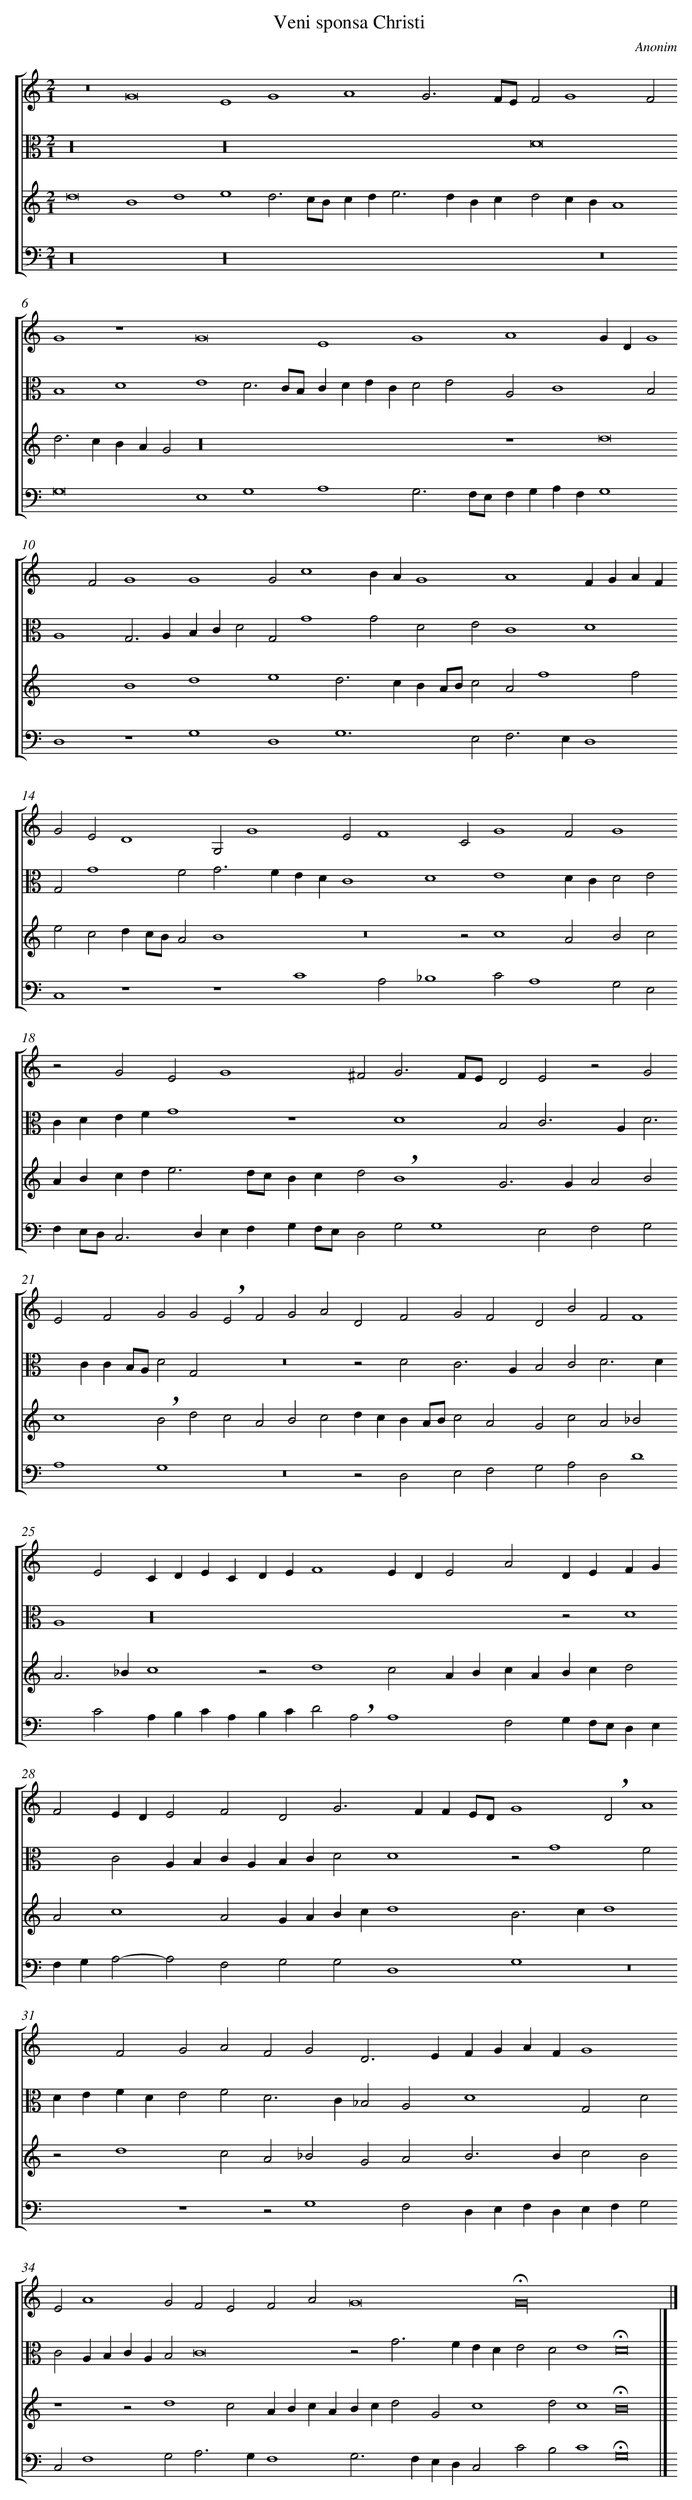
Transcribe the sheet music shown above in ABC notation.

X:1
T: Veni sponsa Christi
C: Anonim
L: 1/4
M: 2/1
%%staves [1 2 3 4]
V: 1
V: 2 clef=alto
V: 3 clef=treble
V: 4
K: C
[V:1] z8 [|]
[V:2] z16 [|]
[V:3] d8 [|]
[V:4] z16 [|]
[V:1] G8 [|]
[V:2]  [|]
[V:3] B4d4 [|]
[V:4]  [|]
[V:1] E4G4 [|]
[V:2] z16 [|]
[V:3] e4d3c/B/ [|]
[V:4] z16 [|]
[V:1] A4G3F/E/ [|]
[V:2]  [|]
[V:3] cd2<e2dBc [|]
[V:4]  [|]
[V:1] F2G4F2 [|]
[V:2] D8 [|]
[V:3] d2cBA4 [|]
[V:4] z8 [|]
[V:1] G4z4 [|]
[V:2] B,4D4 [|]
[V:3] d2>c2BAG2 [|]
[V:4] G,8 [|]
[V:1] G8 [|]
[V:2] E4D3C/B,/ [|]
[V:3] z16 [|]
[V:4] E,4G,4 [|]
[V:1] E4G4 [|]
[V:2] CDECD2E2 [|]
[V:3]  [|]
[V:4] A,4G,3F,/E,/ [|]
[V:1] A4GDG4 [|]
[V:2] A,2C4B,2 [|]
[V:3] z4d8 [|]
[V:4] F,G,A,F,G,4 [|]
[V:1] F2G4 [|]
[V:2] A,4G,3A, [|]
[V:3] B4 [|]
[V:4] D,4z4 [|]
[V:1] G4G2c4 [|]
[V:2] B,CD2G,2G4 [|]
[V:3] d4e4 [|]
[V:4] G,4D,4 [|]
[V:1] BAG4 [|]
[V:2] G2D2E2 [|]
[V:3] d2>c2BA/B/c2 [|]
[V:4] G,6E,2 [|]
[V:1] A4FGAF [|]
[V:2] C4D4 [|]
[V:3] A2f4f2 [|]
[V:4] F,2>E,2D,4 [|]
[V:1] G2E2D4 [|]
[V:2] G,2G4F2 [|]
[V:3] e2c2dc/B/A2 [|]
[V:4] C,4z4 [|]
[V:1] G,2G4E2 [|]
[V:2] G2>F2EDC4 [|]
[V:3] B4z8 [|]
[V:4] z4C4 [|]
[V:1] F4C2G4 [|]
[V:2] D4E4 [|]
[V:3] z2c4 [|]
[V:4] A,2_B,4C2 [|]
[V:1] F2G4 [|]
[V:2] DCD2E2 [|]
[V:3] A2B2c2 [|]
[V:4] A,4G,2E,2 [|]
[V:1] z2G2E2G4 [|]
[V:2] CDEFG4 [|]
[V:3] ABcd2<e2d/c/ [|]
[V:4] F,E,/D,/C,2>D,2E,F, [|]
[V:1] ^F2G3F/E/ [|]
[V:2] z4D4 [|]
[V:3] Bcd2!breath!B4 [|]
[V:4] G,F,/E,/D,2G,2G,4 [|]
[V:1] D2E2z2G2 [|]
[V:2] B,2C2>A,2D3 [|]
[V:3] G2>G2A2B2 [|]
[V:4] E,2F,2G,2 [|]
[V:1] E2F2G2G2 [|]
[V:2] CCB,/A,/D2G,2 [|]
[V:3] c4!breath!B2d2 [|]
[V:4] A,4G,4 [|]
[V:1] !breath!E2F2G2A2 [|]
[V:2] z8 [|]
[V:3] c2A2B2c2 [|]
[V:4] z8 [|]
[V:1] D2F2G2F2 [|]
[V:2] z2D2C3A, [|]
[V:3] dcBA/B/c2A2 [|]
[V:4] z2D,2E,2F,2 [|]
[V:1] D2B2F2F4 [|]
[V:2] B,2C2D3D [|]
[V:3] G2c2A2_B2 [|]
[V:4] G,2A,2D,2D4 [|]
[V:1] E2CDEC [|]
[V:2] A,4z16 [|]
[V:3] A2>_B2c4 [|]
[V:4] C2A,B,CA, [|]
[V:1] DEF4ED [|]
[V:2]  [|]
[V:3] z2d4c2 [|]
[V:4] B,CD2!breath!A,2A,4 [|]
[V:1] E2A2DEFG [|]
[V:2] z2D4 [|]
[V:3] ABcABcd2 [|]
[V:4] F,2G,F,/E,/D,E, [|]
[V:1] F2EDE2F2 [|]
[V:2] C2A,B,CA, [|]
[V:3] A2c4A2 [|]
[V:4] F,G,A,2-A,2F,2 [|]
[V:1] D2G2>F2FE/D/ [|]
[V:2] B,CD2D4 [|]
[V:3] GABcd4 [|]
[V:4] G,2G,2D,4 [|]
[V:1] G4!breath!D2A4 [|]
[V:2] z2G4F2 [|]
[V:3] B2>c2d4 [|]
[V:4] G,4z8 [|]
[V:1] F2G2A2 [|]
[V:2] DEFDE2F2 [|]
[V:3] z2d4c2 [|]
[V:4] z4 [|]
[V:1] F2G2D3E [|]
[V:2] D2>C2_B,2A,2 [|]
[V:3] A2_B2G2A2 [|]
[V:4] z2G,4F,2 [|]
[V:1] FGAFG4 [|]
[V:2] D4G,2D2 [|]
[V:3] B2>B2c2B2 [|]
[V:4] D,E,F,D,E,F,G,2 [|]
[V:1] E2A4G2 [|]
[V:2] C2A,B,CA,B,2 [|]
[V:3] z4z2d4 [|]
[V:4] C,2F,4G,2 [|]
[V:1] F2E2F2A2 [|]
[V:2] C8 [|]
[V:3] c2ABcA [|]
[V:4] A,2>G,2F,4 [|]
[V:1] G8 [|]
[V:2] z2G2>F2ED [|]
[V:3] Bcd2G2c4 [|]
[V:4] G,2>F,2E,D,C,2 [|]
[V:1] !fermata!G16 [|]
[V:2] E2D2E4 [|]
[V:3] d2c4 [|]
[V:4] C2B,2C4 [|]
[V:1]  |]
[V:2] !fermata!D8 |]
[V:3] !fermata!B8 |]
[V:4] !fermata!G,8 |]
